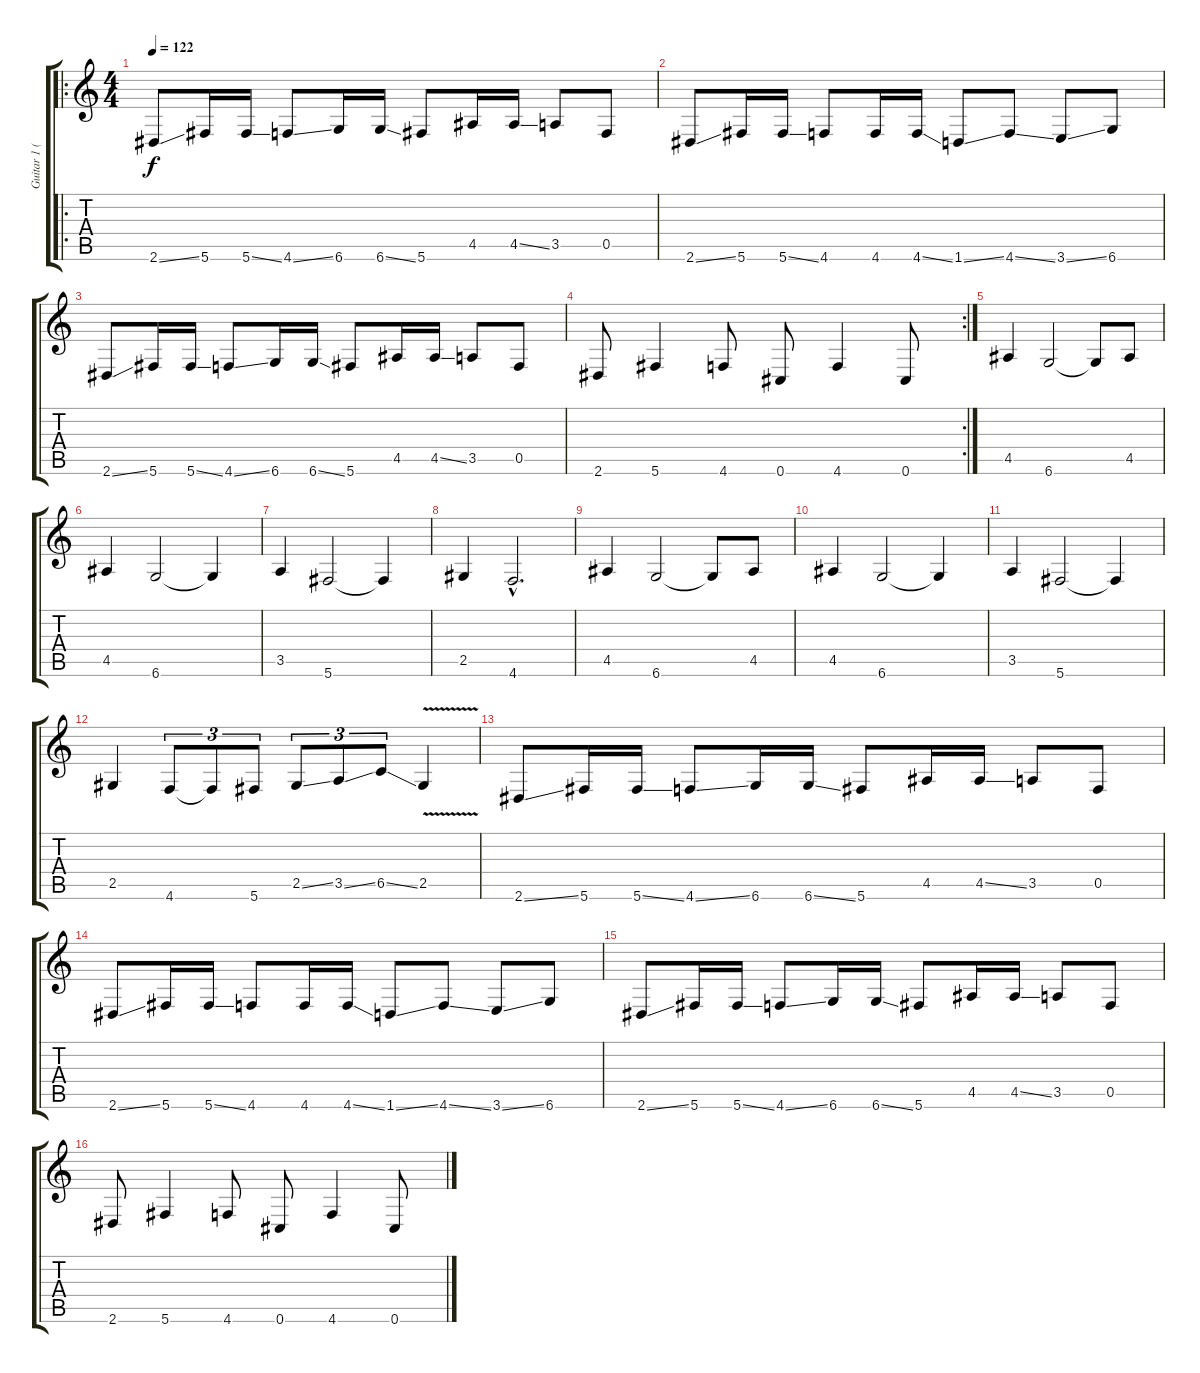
\track ("Guitar 1 (Erik Rutan)" "Guitar 1 (") {instrument distortionguitar}
\staff {score tabs}
\tuning (Db4 Ab3 E3 B2 Gb2 Db2) {hide}
\ro
\ts (4 4)
\tempo 122
\clef g2
\ks c
2.6{ss}.8{txt "" dy f instrument distortionguitar} 5.6.16 5.6{ss}.16 4.6{ss}.8 6.6.16 6.6{ss}.16 5.6.8 4.5.16 4.5{ss}.16 3.5.8 0.5.8 |
2.6{ss}.8 5.6.16 5.6{ss}.16 4.6.8 4.6.16 4.6{ss}.16 1.6{ss}.8 4.6{ss}.8 3.6{ss}.8 6.6.8 |
2.6{ss}.8 5.6.16 5.6{ss}.16 4.6{ss}.8 6.6.16 6.6{ss}.16 5.6.8 4.5.16 4.5{ss}.16 3.5.8 0.5.8 |
\rc 2
2.6.8 5.6.4 4.6.8 0.6.8 4.6.4 0.6.8 |
4.5.4 6.6.2 6.6{t}.8 4.5.8 |
4.5.4 6.6.2 6.6{t}.4 |
3.5.4 5.6.2 5.6{t}.4 |
2.5.4 4.6{hac}.2{d} |
4.5.4 6.6.2 6.6{t}.8 4.5.8 |
4.5.4 6.6.2 6.6{t}.4 |
3.5.4 5.6.2 5.6{t}.4 |
2.5.4 4.6.8{tu (3 2)} 4.6{t}.8{tu (3 2)} 5.6.8{tu (3 2)} 2.5{ss}.8{tu (3 2)} 3.5{ss}.8{tu (3 2)} 6.5{ss}.8{tu (3 2)} 2.5{v}.4 |
2.6{ss}.8 5.6.16 5.6{ss}.16 4.6{ss}.8 6.6.16 6.6{ss}.16 5.6.8 4.5.16 4.5{ss}.16 3.5.8 0.5.8 |
2.6{ss}.8 5.6.16 5.6{ss}.16 4.6.8 4.6.16 4.6{ss}.16 1.6{ss}.8 4.6{ss}.8 3.6{ss}.8 6.6.8 |
2.6{ss}.8 5.6.16 5.6{ss}.16 4.6{ss}.8 6.6.16 6.6{ss}.16 5.6.8 4.5.16 4.5{ss}.16 3.5.8 0.5.8 |
2.6.8 5.6.4 4.6.8 0.6.8 4.6.4 0.6.8
